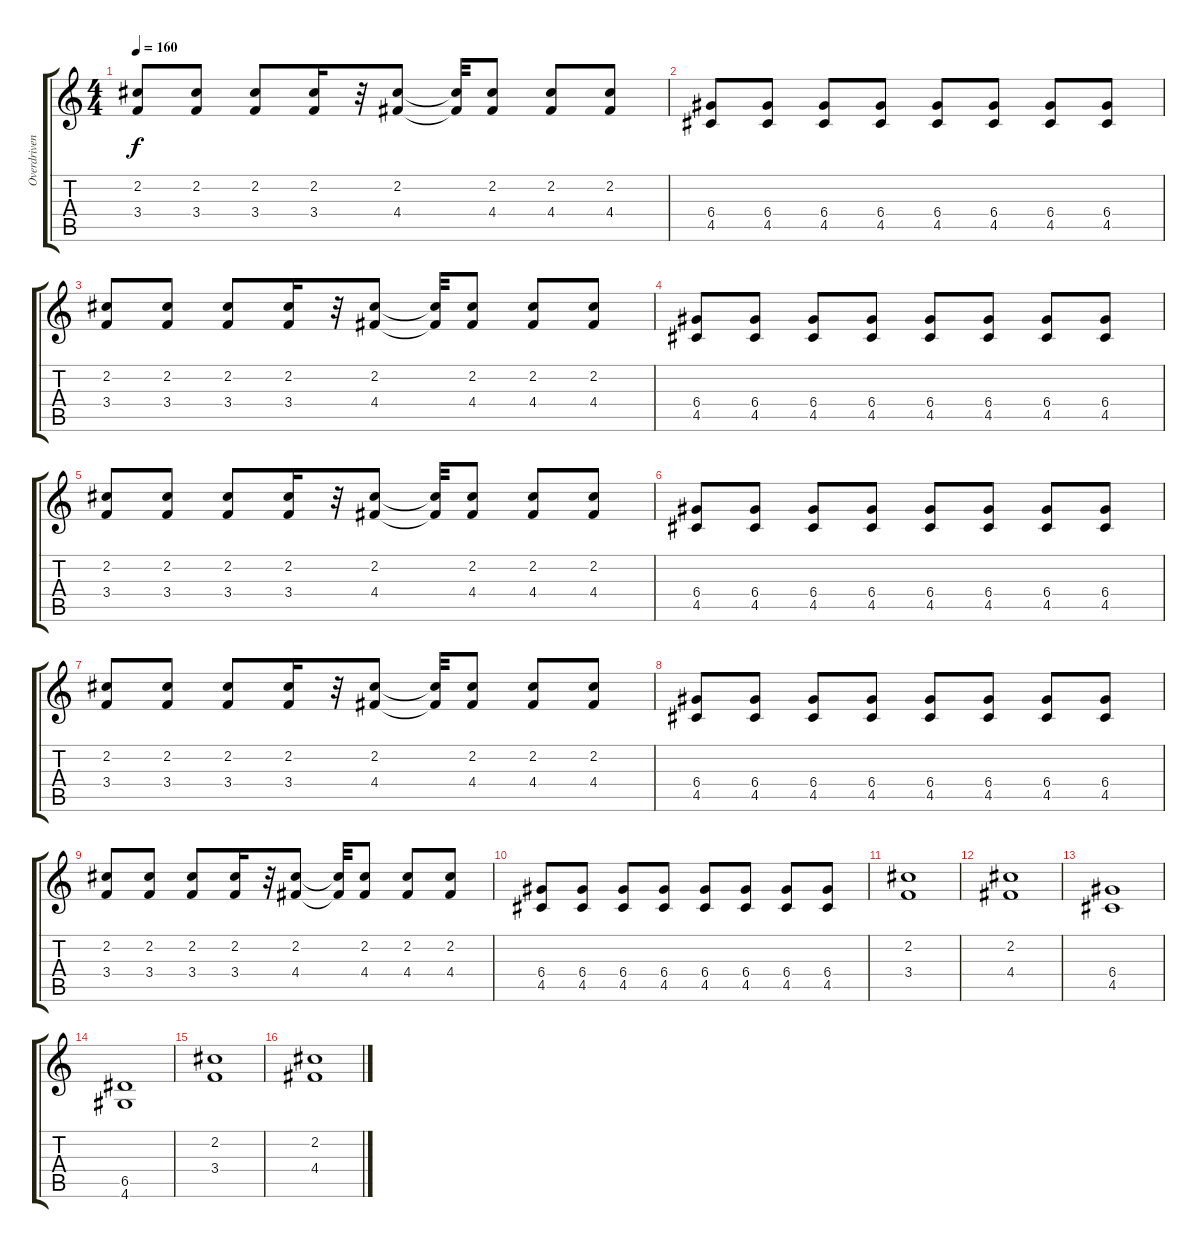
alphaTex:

\track ("Overdriven Guitar" "Overdriven") {instrument overdrivenguitar}
\staff {score tabs}
\tuning (E4 B3 G3 D3 A2 E2) {hide}
\ts (4 4)
\tempo 160
\clef g2
\ks c
(2.2 3.4).8{dy f} (2.2 3.4).8 (2.2 3.4).8 (2.2 3.4).16 r.32 (2.2 4.4).8 (2.2{t} 4.4{t}).32 (2.2 4.4).8 (2.2 4.4).8 (2.2 4.4).8 |
(6.4 4.5).8 (6.4 4.5).8 (6.4 4.5).8 (6.4 4.5).8 (6.4 4.5).8 (6.4 4.5).8 (6.4 4.5).8 (6.4 4.5).8 |
(2.2 3.4).8 (2.2 3.4).8 (2.2 3.4).8 (2.2 3.4).16 r.32 (2.2 4.4).8 (2.2{t} 4.4{t}).32 (2.2 4.4).8 (2.2 4.4).8 (2.2 4.4).8 |
(6.4 4.5).8 (6.4 4.5).8 (6.4 4.5).8 (6.4 4.5).8 (6.4 4.5).8 (6.4 4.5).8 (6.4 4.5).8 (6.4 4.5).8 |
(2.2 3.4).8 (2.2 3.4).8 (2.2 3.4).8 (2.2 3.4).16 r.32 (2.2 4.4).8 (2.2{t} 4.4{t}).32 (2.2 4.4).8 (2.2 4.4).8 (2.2 4.4).8 |
(6.4 4.5).8 (6.4 4.5).8 (6.4 4.5).8 (6.4 4.5).8 (6.4 4.5).8 (6.4 4.5).8 (6.4 4.5).8 (6.4 4.5).8 |
(2.2 3.4).8 (2.2 3.4).8 (2.2 3.4).8 (2.2 3.4).16 r.32 (2.2 4.4).8 (2.2{t} 4.4{t}).32 (2.2 4.4).8 (2.2 4.4).8 (2.2 4.4).8 |
(6.4 4.5).8 (6.4 4.5).8 (6.4 4.5).8 (6.4 4.5).8 (6.4 4.5).8 (6.4 4.5).8 (6.4 4.5).8 (6.4 4.5).8 |
(2.2 3.4).8 (2.2 3.4).8 (2.2 3.4).8 (2.2 3.4).16 r.32 (2.2 4.4).8 (2.2{t} 4.4{t}).32 (2.2 4.4).8 (2.2 4.4).8 (2.2 4.4).8 |
(6.4 4.5).8 (6.4 4.5).8 (6.4 4.5).8 (6.4 4.5).8 (6.4 4.5).8 (6.4 4.5).8 (6.4 4.5).8 (6.4 4.5).8 |
(2.2 3.4).1 |
(2.2 4.4).1 |
(6.4 4.5).1 |
(6.5 4.6).1 |
(2.2 3.4).1 |
(2.2 4.4).1
